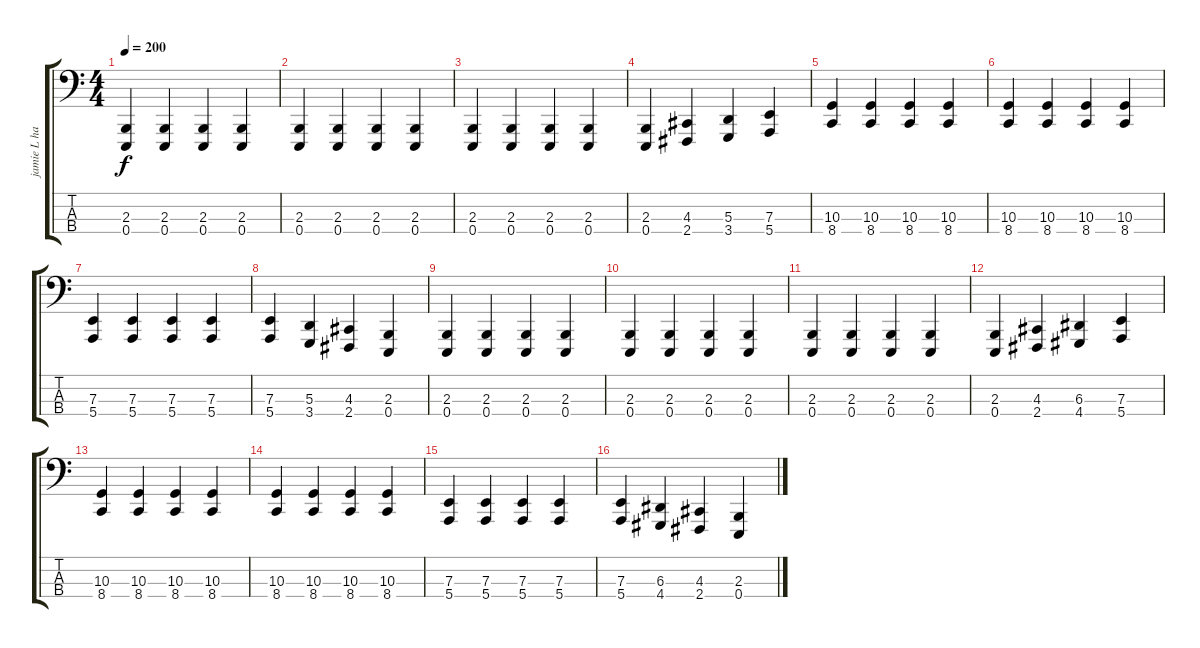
\track ("jamie L hand" "jamie L ha") {instrument acousticgrandpiano}
\staff {score tabs}
\tuning (G2 D2 A1 E1) {hide}
\ts (4 4)
\tempo 200
\clef f4
\ks c
(2.3 0.4).4{dy f} (2.3 0.4).4 (2.3 0.4).4 (2.3 0.4).4 |
(2.3 0.4).4 (2.3 0.4).4 (2.3 0.4).4 (2.3 0.4).4 |
(2.3 0.4).4 (2.3 0.4).4 (2.3 0.4).4 (2.3 0.4).4 |
(2.3 0.4).4 (4.3 2.4).4 (5.3 3.4).4 (7.3 5.4).4 |
(10.3 8.4).4 (10.3 8.4).4 (10.3 8.4).4 (10.3 8.4).4 |
(10.3 8.4).4 (10.3 8.4).4 (10.3 8.4).4 (10.3 8.4).4 |
(7.3 5.4).4 (7.3 5.4).4 (7.3 5.4).4 (7.3 5.4).4 |
(7.3 5.4).4 (5.3 3.4).4 (4.3 2.4).4 (2.3 0.4).4 |
(2.3 0.4).4 (2.3 0.4).4 (2.3 0.4).4 (2.3 0.4).4 |
(2.3 0.4).4 (2.3 0.4).4 (2.3 0.4).4 (2.3 0.4).4 |
(2.3 0.4).4 (2.3 0.4).4 (2.3 0.4).4 (2.3 0.4).4 |
(2.3 0.4).4 (4.3 2.4).4 (6.3 4.4).4 (7.3 5.4).4 |
(10.3 8.4).4 (10.3 8.4).4 (10.3 8.4).4 (10.3 8.4).4 |
(10.3 8.4).4 (10.3 8.4).4 (10.3 8.4).4 (10.3 8.4).4 |
(7.3 5.4).4 (7.3 5.4).4 (7.3 5.4).4 (7.3 5.4).4 |
(7.3 5.4).4 (6.3 4.4).4 (4.3 2.4).4 (2.3 0.4).4
